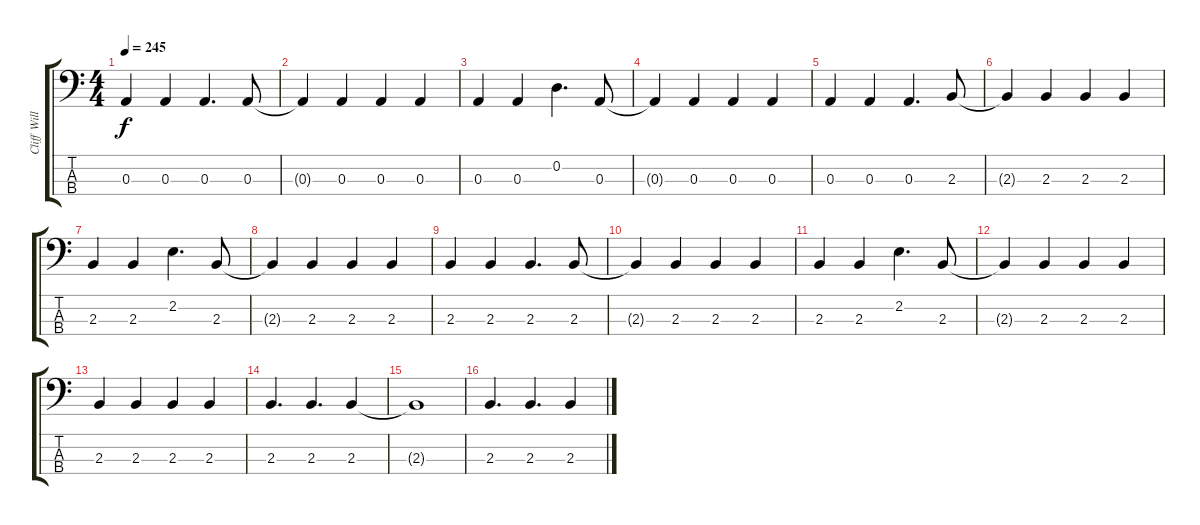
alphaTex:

\track ("Cliff Williams" "Cliff Will") {instrument electricbassfinger}
\staff {score tabs}
\tuning (G2 D2 A1 E1) {hide}
\ts (4 4)
\tempo 245
\clef f4
\ks c
0.3.4{dy f} 0.3.4 0.3.4{d} 0.3.8 |
0.3{t}.4 0.3.4 0.3.4 0.3.4 |
0.3.4 0.3.4 0.2.4{d} 0.3.8 |
0.3{t}.4 0.3.4 0.3.4 0.3.4 |
0.3.4 0.3.4 0.3.4{d} 2.3.8 |
2.3{t}.4 2.3.4 2.3.4 2.3.4 |
2.3.4 2.3.4 2.2.4{d} 2.3.8 |
2.3{t}.4 2.3.4 2.3.4 2.3.4 |
2.3.4 2.3.4 2.3.4{d} 2.3.8 |
2.3{t}.4 2.3.4 2.3.4 2.3.4 |
2.3.4 2.3.4 2.2.4{d} 2.3.8 |
2.3{t}.4 2.3.4 2.3.4 2.3.4 |
2.3.4 2.3.4 2.3.4 2.3.4 |
2.3.4{d} 2.3.4{d} 2.3.4 |
2.3{t}.1 |
2.3.4{d} 2.3.4{d} 2.3.4
